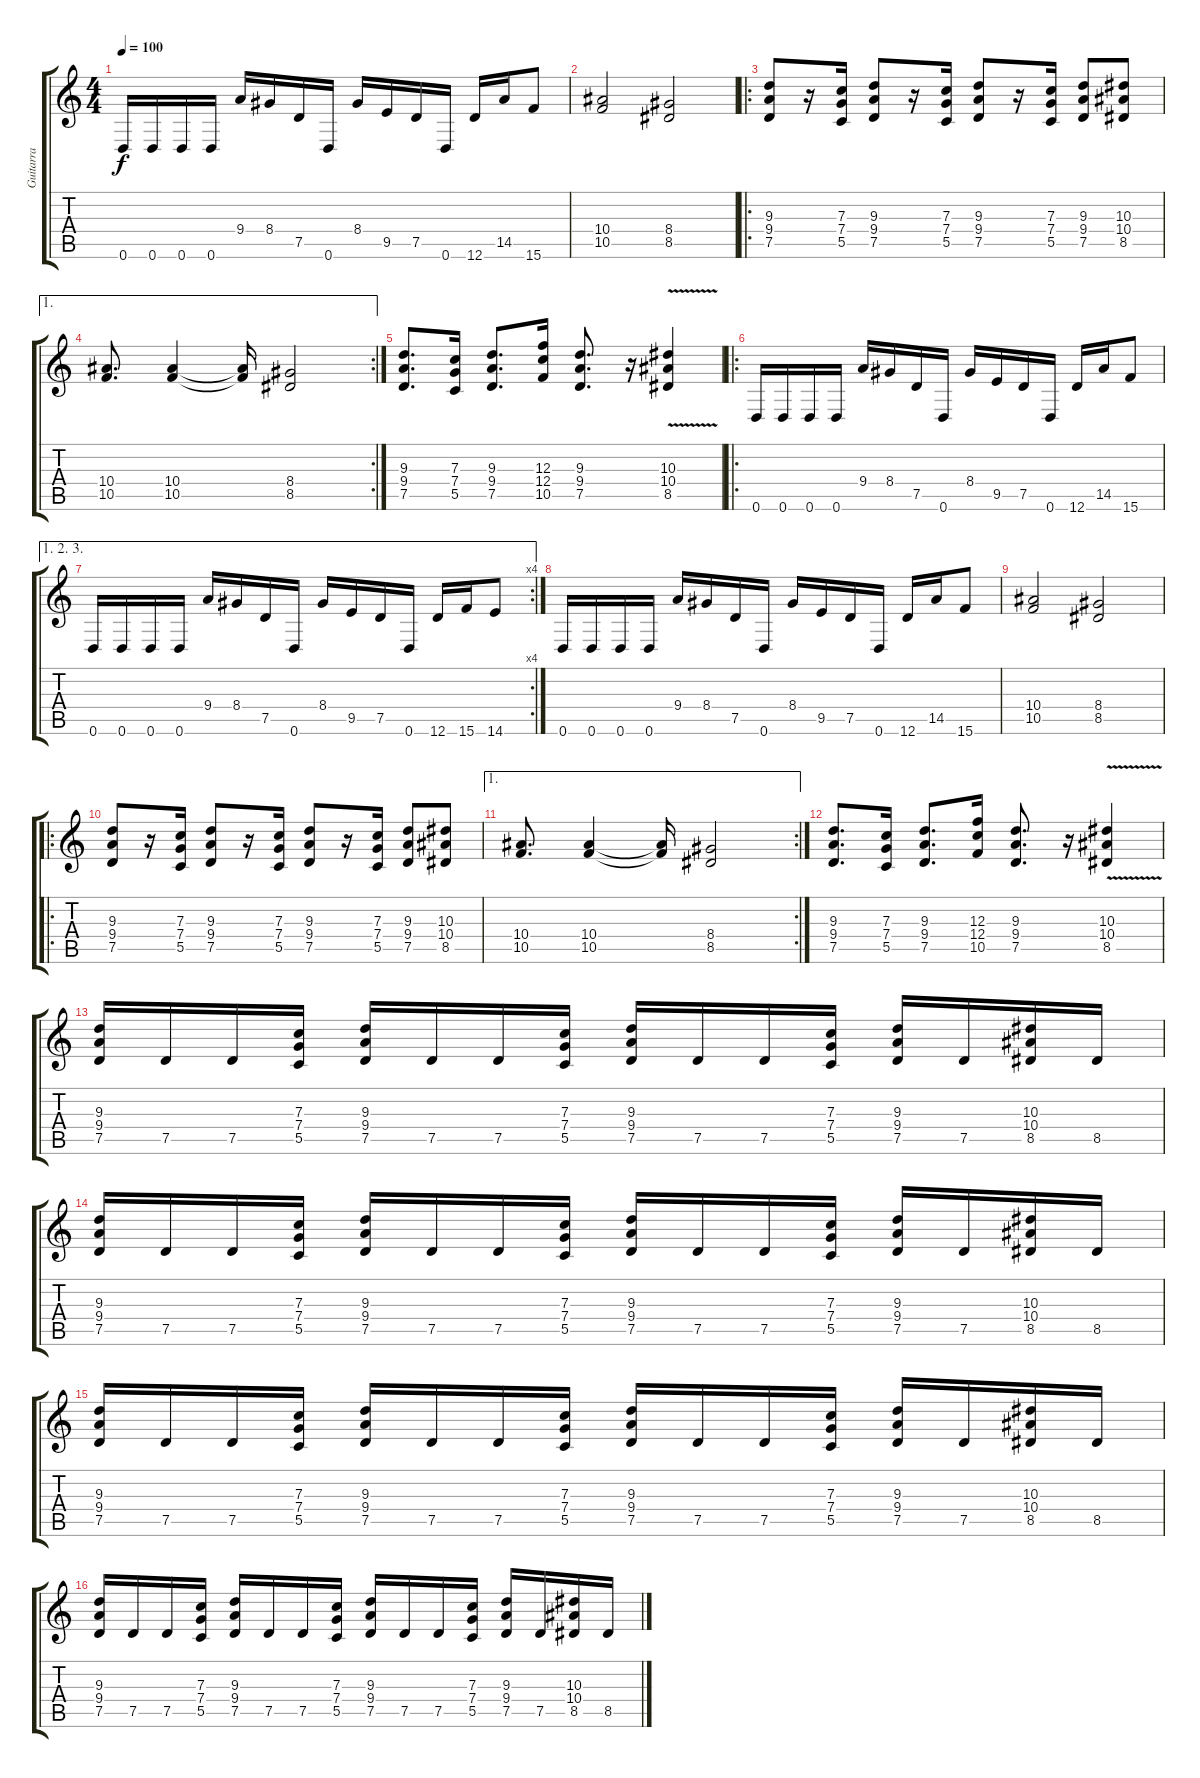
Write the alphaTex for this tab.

\track ("Guitarra" "Guitarra") {instrument distortionguitar}
\staff {score tabs}
\tuning (D4 A3 F3 C3 G2 D2) {hide}
\ts (4 4)
\tempo 100
\clef g2
\ks c
0.6.16{dy f} 0.6.16 0.6.16 0.6.16 9.4.16 8.4.16 7.5.16 0.6.16 8.4.16 9.5.16 7.5.16 0.6.16 12.6.16 14.5.16 15.6.8 |
(10.4 10.5).2{balance 8} (8.4 8.5).2 |
\ro
(9.3 9.4 7.5).8 r.16 (7.3 7.4 5.5).16 (9.3 9.4 7.5).8 r.16 (7.3 7.4 5.5).16 (9.3 9.4 7.5).8 r.16 (7.3 7.4 5.5).16 (9.3 9.4 7.5).8 (10.3 10.4 8.5).8 |
\ae 1
\rc 2
(10.4 10.5).8{d balance 8} (10.4 10.5).4 (10.4{t} 10.5{t}).16 (8.4 8.5).2 |
(9.3 9.4 7.5).8{d volume 13 balance 8} (7.3 7.4 5.5).16 (9.3 9.4 7.5).8{d} (12.3 12.4 10.5).16 (9.3 9.4 7.5).8{d} r.16 (10.3{v} 10.4 8.5).4 |
\ro
0.6.16{volume 13 balance 16 instrument distortionguitar} 0.6.16 0.6.16 0.6.16 9.4.16 8.4.16 7.5.16 0.6.16 8.4.16 9.5.16 7.5.16 0.6.16 12.6.16 14.5.16 15.6.8 |
\ae (1 2 3)
\rc 4
0.6.16 0.6.16 0.6.16 0.6.16 9.4.16 8.4.16 7.5.16 0.6.16 8.4.16 9.5.16 7.5.16 0.6.16 12.6.16 15.6.16 14.6.8 |
0.6.16{volume 13 balance 16 instrument distortionguitar} 0.6.16 0.6.16 0.6.16 9.4.16 8.4.16 7.5.16 0.6.16 8.4.16 9.5.16 7.5.16 0.6.16 12.6.16 14.5.16 15.6.8 |
(10.4 10.5).2{balance 8} (8.4 8.5).2 |
\ro
(9.3 9.4 7.5).8 r.16 (7.3 7.4 5.5).16 (9.3 9.4 7.5).8 r.16 (7.3 7.4 5.5).16 (9.3 9.4 7.5).8 r.16 (7.3 7.4 5.5).16 (9.3 9.4 7.5).8 (10.3 10.4 8.5).8 |
\ae 1
\rc 2
(10.4 10.5).8{d balance 8} (10.4 10.5).4 (10.4{t} 10.5{t}).16 (8.4 8.5).2 |
(9.3 9.4 7.5).8{d volume 13 balance 8} (7.3 7.4 5.5).16 (9.3 9.4 7.5).8{d} (12.3 12.4 10.5).16 (9.3 9.4 7.5).8{d} r.16 (10.3{v} 10.4 8.5).4 |
(9.3 9.4 7.5).16{volume 12 balance 8 instrument distortionguitar} 7.5.16 7.5.16 (7.3 7.4 5.5).16 (9.3 9.4 7.5).16 7.5.16 7.5.16 (7.3 7.4 5.5).16 (9.3 9.4 7.5).16 7.5.16 7.5.16 (7.3 7.4 5.5).16 (9.3 9.4 7.5).16 7.5.16 (10.3 10.4 8.5).16 8.5.16 |
(9.3 9.4 7.5).16 7.5.16 7.5.16 (7.3 7.4 5.5).16 (9.3 9.4 7.5).16 7.5.16 7.5.16 (7.3 7.4 5.5).16 (9.3 9.4 7.5).16 7.5.16 7.5.16 (7.3 7.4 5.5).16 (9.3 9.4 7.5).16 7.5.16 (10.3 10.4 8.5).16 8.5.16 |
(9.3 9.4 7.5).16 7.5.16 7.5.16 (7.3 7.4 5.5).16 (9.3 9.4 7.5).16 7.5.16 7.5.16 (7.3 7.4 5.5).16 (9.3 9.4 7.5).16 7.5.16 7.5.16 (7.3 7.4 5.5).16 (9.3 9.4 7.5).16 7.5.16 (10.3 10.4 8.5).16 8.5.16 |
(9.3 9.4 7.5).16 7.5.16 7.5.16 (7.3 7.4 5.5).16 (9.3 9.4 7.5).16 7.5.16 7.5.16 (7.3 7.4 5.5).16 (9.3 9.4 7.5).16 7.5.16 7.5.16 (7.3 7.4 5.5).16 (9.3 9.4 7.5).16 7.5.16 (10.3 10.4 8.5).16 8.5.16
